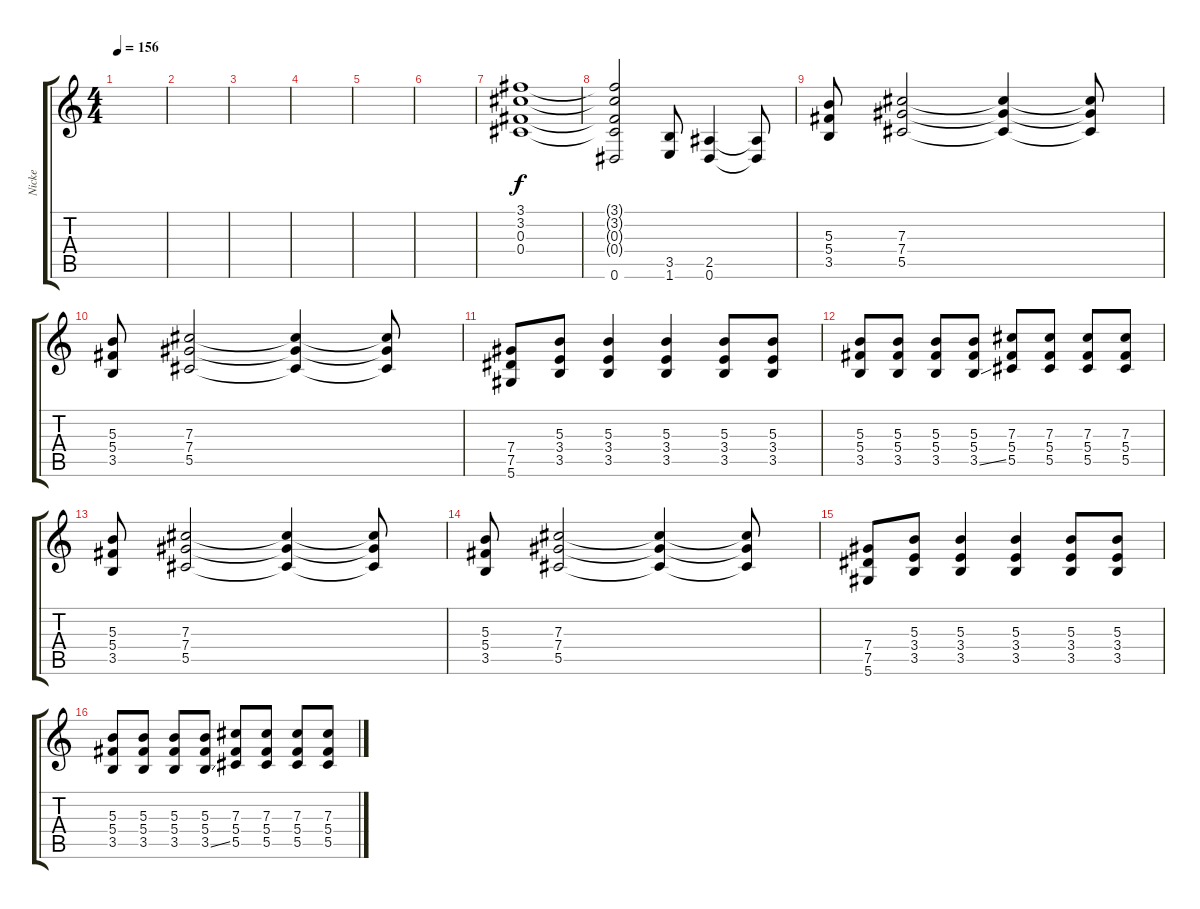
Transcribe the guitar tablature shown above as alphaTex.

\track ("Nicke" "Nicke") {instrument distortionguitar}
\staff {score tabs}
\tuning (Eb4 Bb3 Gb3 Db3 Ab2 Eb2) {hide}
\ts (4 4)
\tempo 156
\clef g2
\ks c
|
|
|
|
|
|
(3.1 3.2 0.3 0.4).1 |
(3.1{t} 3.2{t} 0.3{t} 0.4{t} 0.6).2 (3.5 1.6).8 (2.5 0.6).4 (2.5{t} 0.6{t}).8 |
(5.3 5.4 3.5).8 (7.3 7.4 5.5).2 (7.3{t} 7.4{t} 5.5{t}).4 (7.3{t} 7.4{t} 5.5{t}).8 |
(5.3 5.4 3.5).8 (7.3 7.4 5.5).2 (7.3{t} 7.4{t} 5.5{t}).4 (7.3{t} 7.4{t} 5.5{t}).8 |
(7.4 7.5 5.6).8 (5.3 3.4 3.5).8 (5.3 3.4 3.5).4 (5.3 3.4 3.5).4 (5.3 3.4 3.5).8 (5.3 3.4 3.5).8 |
(5.3 5.4 3.5).8 (5.3 5.4 3.5).8 (5.3 5.4 3.5).8 (5.3 5.4 3.5{ss}).8 (7.3 5.4 5.5).8 (7.3 5.4 5.5).8 (7.3 5.4 5.5).8 (7.3 5.4 5.5).8 |
(5.3 5.4 3.5).8 (7.3 7.4 5.5).2 (7.3{t} 7.4{t} 5.5{t}).4 (7.3{t} 7.4{t} 5.5{t}).8 |
(5.3 5.4 3.5).8 (7.3 7.4 5.5).2 (7.3{t} 7.4{t} 5.5{t}).4 (7.3{t} 7.4{t} 5.5{t}).8 |
(7.4 7.5 5.6).8 (5.3 3.4 3.5).8 (5.3 3.4 3.5).4 (5.3 3.4 3.5).4 (5.3 3.4 3.5).8 (5.3 3.4 3.5).8 |
(5.3 5.4 3.5).8 (5.3 5.4 3.5).8 (5.3 5.4 3.5).8 (5.3 5.4 3.5{ss}).8 (7.3 5.4 5.5).8 (7.3 5.4 5.5).8 (7.3 5.4 5.5).8 (7.3 5.4 5.5).8
